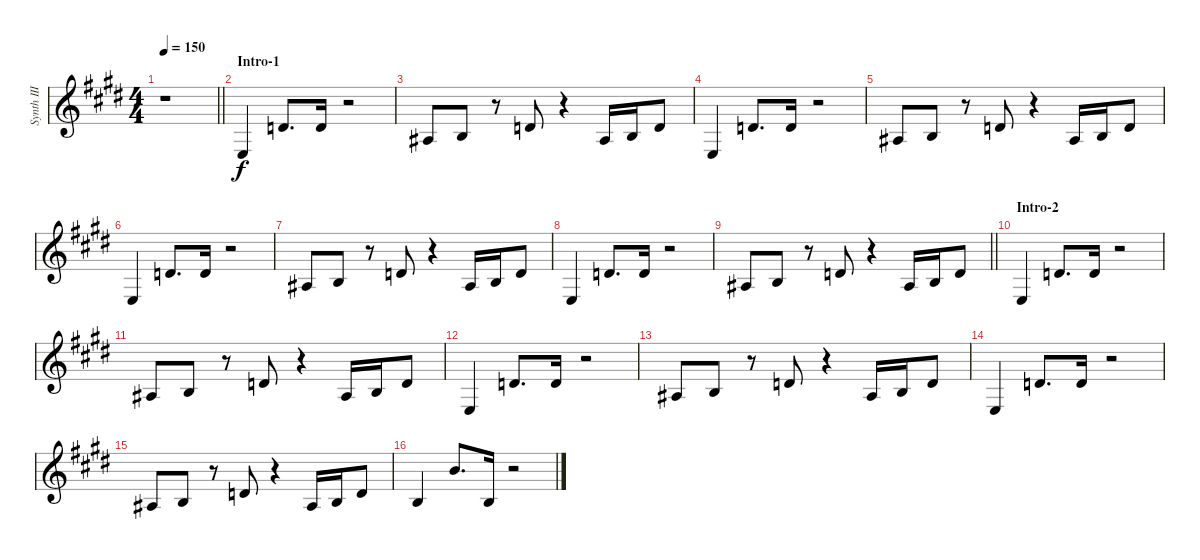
\track ("Synth III (Clavi)" "Synth III ") {instrument harpsichord}
\staff {score}
\tuning (E4 B3 G3 D3 A2 E2 B1) {hide}
\ts (4 4)
\tempo 150
\clef g2
\barLineRight lightlight
\ks e
r.1{dy f instrument harpsichord} |
\section ("" "Intro-1")
2.4.4 3.2.8{d} 3.2.16 r.2 |
3.3.8 0.2.8 r.8 3.2.8 r.4 3.3.16 0.2.16 3.2.8 |
2.4.4 3.2.8{d} 3.2.16 r.2 |
3.3.8 0.2.8 r.8 3.2.8 r.4 3.3.16 0.2.16 3.2.8 |
2.4.4 3.2.8{d} 3.2.16 r.2 |
3.3.8 0.2.8 r.8 3.2.8 r.4 3.3.16 0.2.16 3.2.8 |
2.4.4 3.2.8{d} 3.2.16 r.2 |
\barLineRight lightlight
3.3.8 0.2.8 r.8 3.2.8 r.4 3.3.16 0.2.16 3.2.8 |
\section ("" "Intro-2")
2.4.4 3.2.8{d} 3.2.16 r.2 |
3.3.8 0.2.8 r.8 3.2.8 r.4 3.3.16 0.2.16 3.2.8 |
2.4.4 3.2.8{d} 3.2.16 r.2 |
3.3.8 0.2.8 r.8 3.2.8 r.4 3.3.16 0.2.16 3.2.8 |
2.4.4 3.2.8{d} 3.2.16 r.2 |
3.3.8 0.2.8 r.8 3.2.8 r.4 3.3.16 0.2.16 3.2.8 |
0.2.4 7.1.8{d} 0.2.16 r.2
